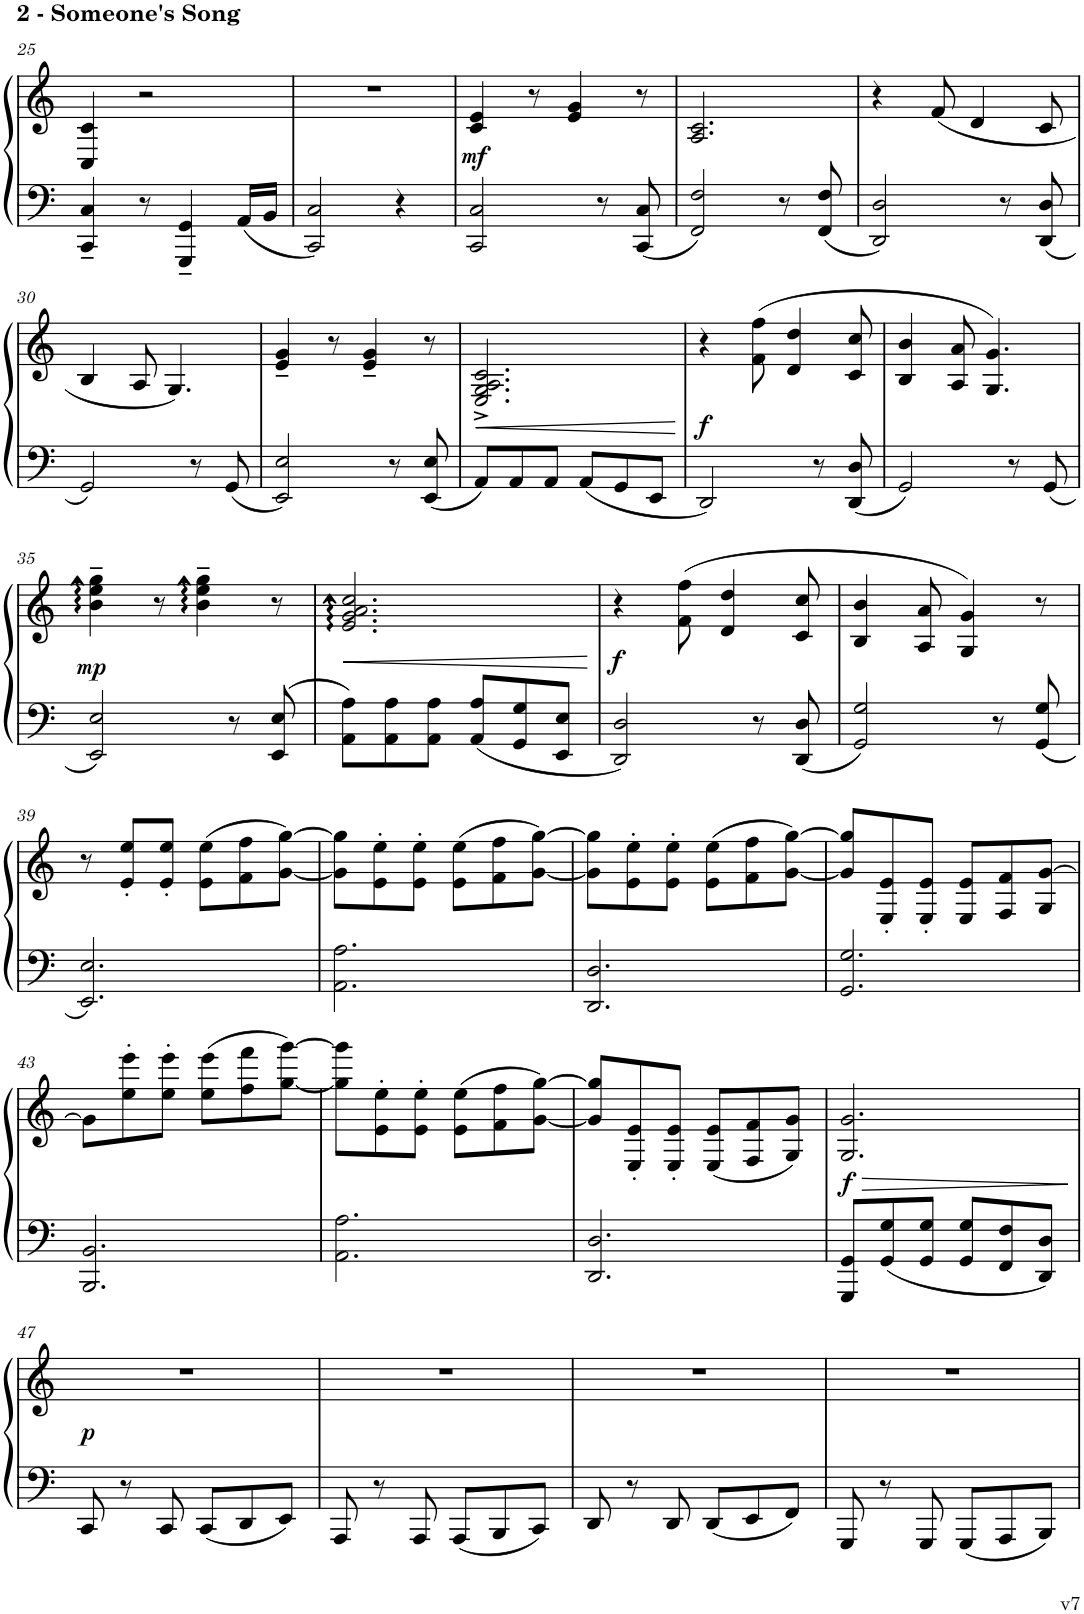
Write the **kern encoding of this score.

**kern	**kern	**dynam
*part1	*part1	*part1
*staff2	*staff1	*staff1/2
*I"Piano, bass	*	*
*I'Pno.	*	*
!!LO:PB:g=z
*clefF4	*clefG2	*
*k[]	*k[]	*
*M6/8	*M6/8	*
=25	=25	=25
4CC/~ 4C/~	4C/ 4c/	.
8r	2r	.
4GGG/~ 4GG/~	.	.
16AA/LL	.	.
16BB/JJ	.	.
=26	=26	=26
2CC/ 2C/	2.r	.
4r	.	.
=27	=27	=27
!	!	!LO:DY:b
2CC/ 2C/	4c/ 4e/	mf
.	8r	.
.	4e/ 4g/	.
8r	.	.
8CC/ 8C/	8r	.
=28	=28	=28
2FF/ 2F/	2.A/ 2.c/	.
8r	.	.
8FF/ 8F/	.	.
=29	=29	=29
2DD/ 2D/	4r	.
.	(8f/	.
.	4d/	.
8r	.	.
8DD/ 8D/	8c/	.
!!LO:LB:g=z
=30	=30	=30
2GG/	4B/	.
.	8A/	.
.	4.G/)	.
8r	.	.
8GG/	.	.
=31	=31	=31
2EE/ 2E/	4e/~ 4g/~	.
.	8r	.
.	4e/~ 4g/~	.
8r	.	.
8EE/ 8E/	8r	.
=32	=32	=32
!	!	!LO:HP:b
8AA/L	2.E/^ 2.G/^ 2.A/^ 2.c/^	<
8AA/	.	.
8AA/J	.	.
8AA/L	.	.
8GG/	.	.
8EE/J	.	.
.	.	[
=33	=33	=33
!	!	!LO:DY:b
2DD/	4r	f
.	(8f\ 8ff\	.
.	4d/ 4dd/	.
8r	.	.
8DD/ 8D/	8c/ 8cc/	.
=34	=34	=34
2GG/	4B/ 4b/	.
.	8A/ 8a/	.
.	4.G/ 4.g/)	.
8r	.	.
8GG/	.	.
!!LO:LB:g=z
=35	=35	=35
!	!	!LO:DY:b
2EE/ 2E/	4b\::~ 4ee\::~ 4gg\::~	mp
.	8r	.
.	4b\::~ 4ee\::~ 4gg\::~	.
8r	.	.
8EE/ 8E/	8r	.
=36	=36	=36
!	!	!LO:HP:b
8AA\ 8A\L	2.e/:: 2.g/:: 2.a/:: 2.cc/::	<
8AA\ 8A\	.	.
8AA\ 8A\J	.	.
8AA/ 8A/L	.	.
8GG/ 8G/	.	.
8EE/ 8E/J	.	.
.	.	[
=37	=37	=37
!	!	!LO:DY:b
2DD/ 2D/	4r	f
.	(8f\ 8ff\	.
.	4d/ 4dd/	.
8r	.	.
8DD/ 8D/	8c/ 8cc/	.
=38	=38	=38
2GG/ 2G/	4B/ 4b/	.
.	8A/ 8a/	.
.	4G/ 4g/)	.
8r	.	.
8GG/ 8G/	8r	.
!!LO:LB:g=z
=39	=39	=39
2.EE/ 2.E/	8r	.
.	8e/' 8ee/'L	.
.	8e/' 8ee/'J	.
.	(8e\ 8ee\L	.
.	8f\ 8ff\	.
.	[8g\ [8gg\J)	.
=40	=40	=40
2.AA\ 2.A\	8g\] 8gg\]L	.
.	8e\' 8ee\'	.
.	8e\' 8ee\'J	.
.	(8e\ 8ee\L	.
.	8f\ 8ff\	.
.	[8g\ [8gg\J)	.
=41	=41	=41
2.DD/ 2.D/	8g\] 8gg\]L	.
.	8e\' 8ee\'	.
.	8e\' 8ee\'J	.
.	(8e\ 8ee\L	.
.	8f\ 8ff\	.
.	[8g\ [8gg\J)	.
=42	=42	=42
2.GG/ 2.G/	8g/] 8gg/]L	.
.	8E/' 8e/'	.
.	8E/' 8e/'J	.
.	8E/ 8e/L	.
.	8F/ 8f/	.
.	8G/ [8g/J	.
!!LO:LB:g=z
=43	=43	=43
2.BBB/ 2.BB/	8g\L]	.
.	8ee\' 8eee\'	.
.	8ee\' 8eee\'J	.
.	(8ee\ 8eee\L	.
.	8ff\ 8fff\	.
.	[8gg\ [8ggg\J)	.
=44	=44	=44
2.AA\ 2.A\	8gg\] 8ggg\]L	.
.	8e\' 8ee\'	.
.	8e\' 8ee\'J	.
.	(8e\ 8ee\L	.
.	8f\ 8ff\	.
.	[8g\ [8gg\J)	.
=45	=45	=45
2.DD/ 2.D/	8g/] 8gg/]L	.
.	8E/' 8e/'	.
.	8E/' 8e/'J	.
.	(8E/ 8e/L	.
.	8F/ 8f/	.
.	8G/ 8g/J)	.
=46	=46	=46
!	!	!LO:HP:b
!	!	!LO:DY:n=1:b
8GGG/ 8GG/L	2.G/ 2.g/	> f
8GG/ 8G/	.	.
8GG/ 8G/J	.	.
8GG/ 8G/L	.	.
8FF/ 8F/	.	.
8DD/ 8D/J	.	.
.	.	]
!!LO:LB:g=z
=47	=47	=47
!	!	!LO:DY:b
8CC/	2.r	p
8r	.	.
8CC/	.	.
8CC/L	.	.
8DD/	.	.
8EE/J	.	.
=48	=48	=48
8AAA/	2.r	.
8r	.	.
8AAA/	.	.
8AAA/L	.	.
8BBB/	.	.
8CC/J	.	.
=49	=49	=49
8DD/	2.r	.
8r	.	.
8DD/	.	.
8DD/L	.	.
8EE/	.	.
8FF/J	.	.
=50	=50	=50
8GGG/	2.r	.
8r	.	.
8GGG/	.	.
8GGG/L	.	.
8AAA/	.	.
8BBB/J	.	.
=	=	=
*-	*-	*-
